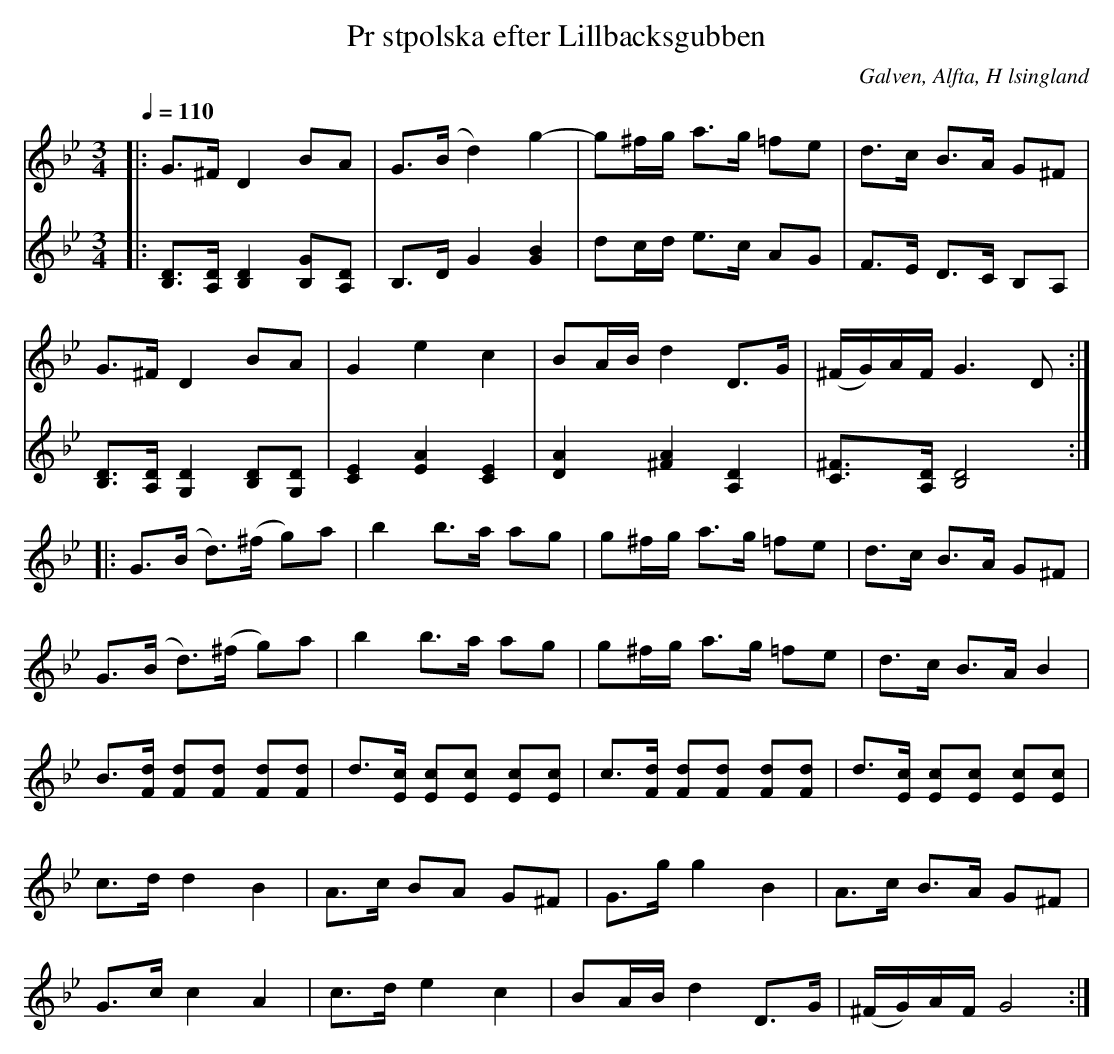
X:1
T:Pr stpolska efter Lillbacksgubben
O:Galven, Alfta, H lsingland
M:3/4
L:1/8
Q:1/4=110
K:Gm
V:1
|:G>^F   D2       BA         | G>(B   d2)      g2-       | g^f/g/ a>g =fe | d>c         B>A G^F  |
G>^F   D2       BA         | G2     e2       c2           | BA/B/  d2 D>G  | (^F/G/)A/F/ G3 D  ::
G>(B   d>)(^f   g)a        | b2     b>a      ag         | g^f/g/ a>g =fe | d>c         B>A G^F  |
G>(B   d>)(^f   g)a        | b2     b>a      ag         | g^f/g/ a>g =fe | d>c         B>A B2   |
B>[Fd] [Fd][Fd] [Fd][Fd] | d>[Ec] [Ec][Ec] [Ec][Ec] | \
c>[Fd] [Fd][Fd] [Fd][Fd] | d>[Ec] [Ec][Ec] [Ec][Ec] |
c>d    d2       B2           | A>c    BA       G^F       | G>g    g2 B2     | A>c         B>A G^F  |
G>c    c2       A2           | c>d    e2       c2        | BA/B/  d2 D>G   | (^F/G/)A/F/ G4      :|
V:2
|:[DB,]>[DA,] [DB,]2 [GB,][DA,] | B,>D G2 [GB]2 | dc/d/ e>c AG | F>E D>C B,A, |
[DB,]>[DA,] [DG,]2 [DB,][DG,] | [CE]2 [EA]2 [CE]2 | [DA]2 [^FA]2 [A,D]2 | [^FC]>[DA,] [B,D]4 ::
